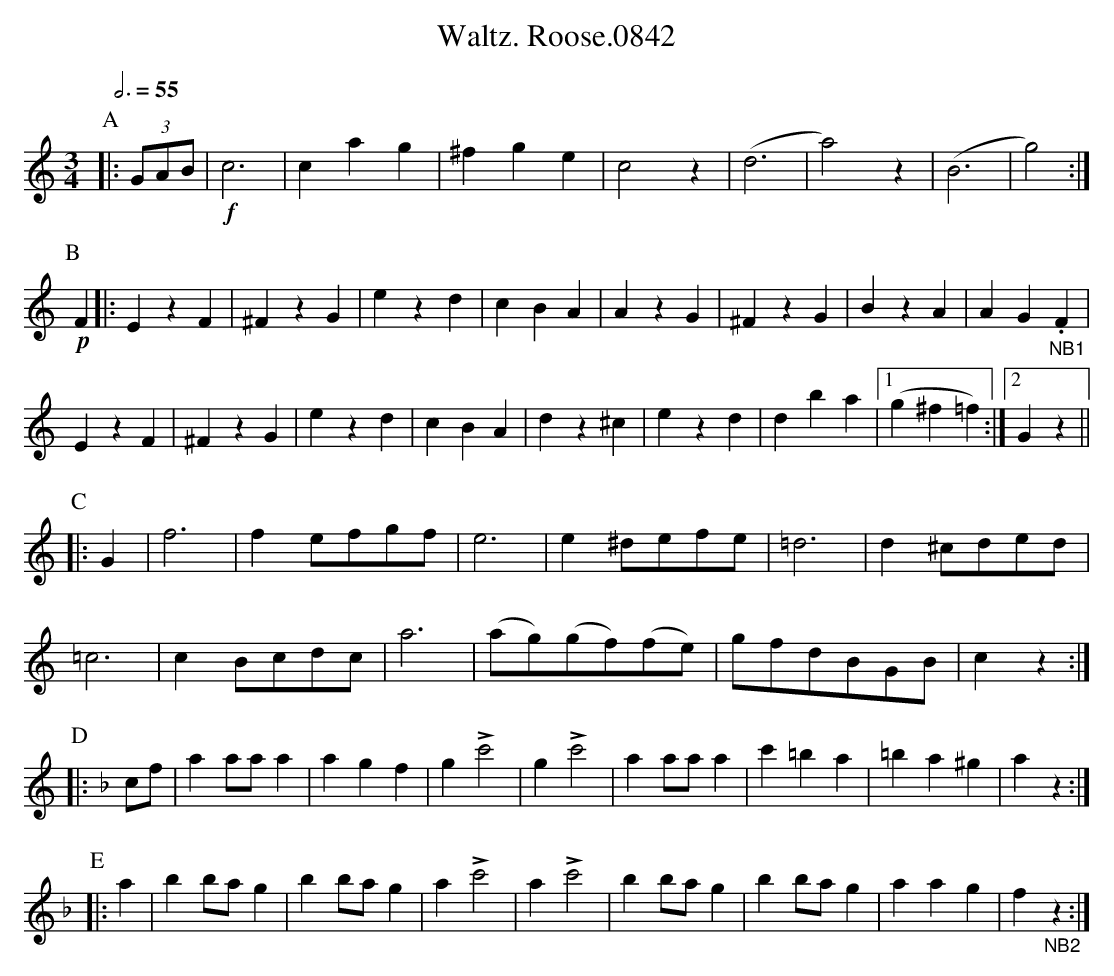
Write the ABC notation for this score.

X:1
T:Waltz. Roose.0842
M:3/4
Q:3/4=55
L:1/8
K:C
P:A
|: (3GAB | !f!c6 | c2a2g2 | ^f2g2e2 | c4z2 | \\
(d6 | a4)z2 | (B6 | g4) :|
P:B
!p!F2 |: E2z2F2 | ^F2z2G2 | e2z2d2 | c2B2A2 | \\
A2z2G2 | ^F2z2G2 |B2z2A2| A2G2"_NB1".F2 |
E2z2F2 | ^F2z2G2 | e2z2d2 | c2B2A2 | \\
d2z2^c2 | e2z2d2 | d2b2a2 |1 (g2^f2=f2) :|2 G2z2 ||
P:C
|: G2 | f6 | f2efgf | e6 | e2^defe | =d6 | d2^cded |
=c6 | c2Bcdc | a6 | (ag)(gf)(fe) | gfdBGB | c2z2 :|
P:D
K:F
|: cf | a2aaa2 | a2g2f2 | g2!accent!c'4 |  g2!accent!c'4 | \\
a2aaa2 | c'2=b2a2 | =b2a2^g2 | a2z2 :|
P:E
|: a2 | b2bag2 | b2bag2 | a2!accent!c'4 | a2!accent!c'4 | \\
b2bag2 | b2bag2 | a2a2g2 | f2"_NB2"z2 :|
